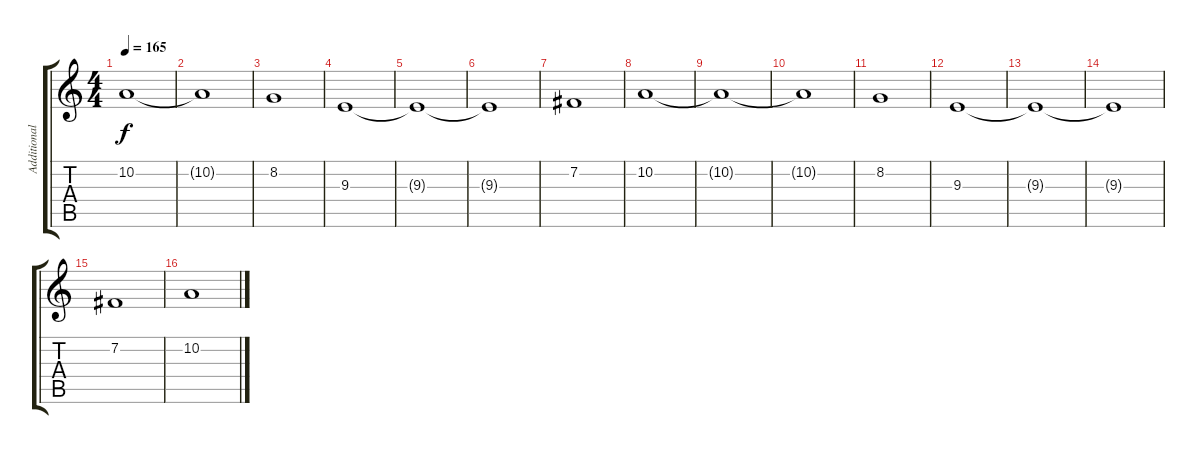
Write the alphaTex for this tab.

\track ("Additional Keyboard" "Additional") {instrument pad6metallic}
\staff {score tabs}
\tuning (E4 B3 G3 D3 A2 E2) {hide}
\ts (4 4)
\tempo 165
\clef g2
\ks c
10.2.1{dy f} |
10.2{t}.1 |
8.2.1 |
9.3.1 |
9.3{t}.1 |
9.3{t}.1 |
7.2.1 |
10.2.1 |
10.2{t}.1 |
10.2{t}.1 |
8.2.1 |
9.3.1 |
9.3{t}.1 |
9.3{t}.1 |
7.2.1 |
10.2.1
